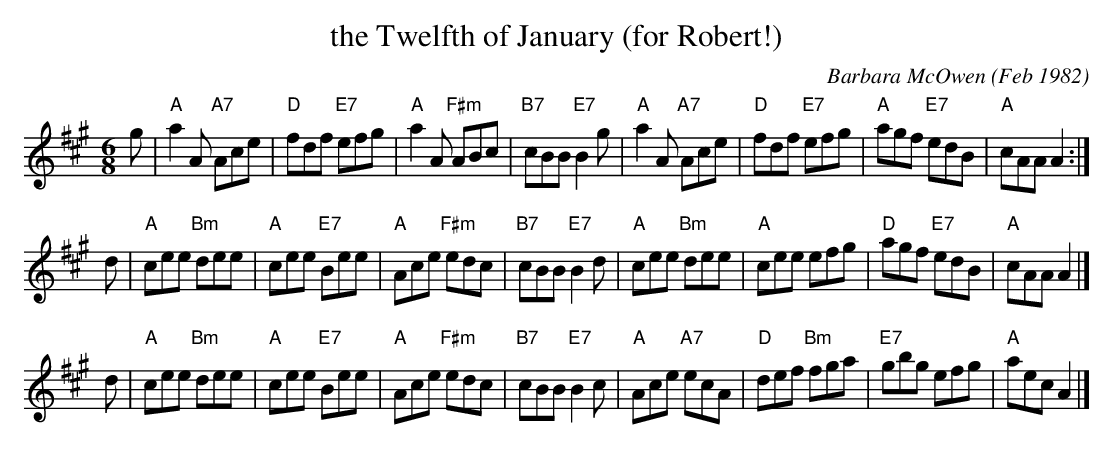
X:1
T: the Twelfth of January (for Robert!)
C: Barbara McOwen (Feb 1982)
M: 6/8
L: 1/8
K: A
g \
| "A"a2A "A7"Ace | "D"fdf "E7"efg | "A"a2A "F#m"ABc | "B7"cBB "E7"B2g \
| "A"a2A "A7"Ace | "D"fdf "E7"efg | "A"agf "E7"edB | "A"cAA A2 :|
d \
| "A"cee "Bm"dee | "A"cee "E7"Bee | "A"Ace "F#m"edc | "B7"cBB "E7"B2d \
| "A"cee "Bm"dee | "A"cee     efg | "D"agf "E7"edB | "A"cAA A2 |]
d \
| "A"cee "Bm"dee | "A"cee "E7"Bee | "A"Ace "F#m"edc | "B7"cBB "E7"B2c \
| "A"Ace "A7"ecA | "D"def "Bm"fga | "E7"gbg efg | "A"aec A2 |]
